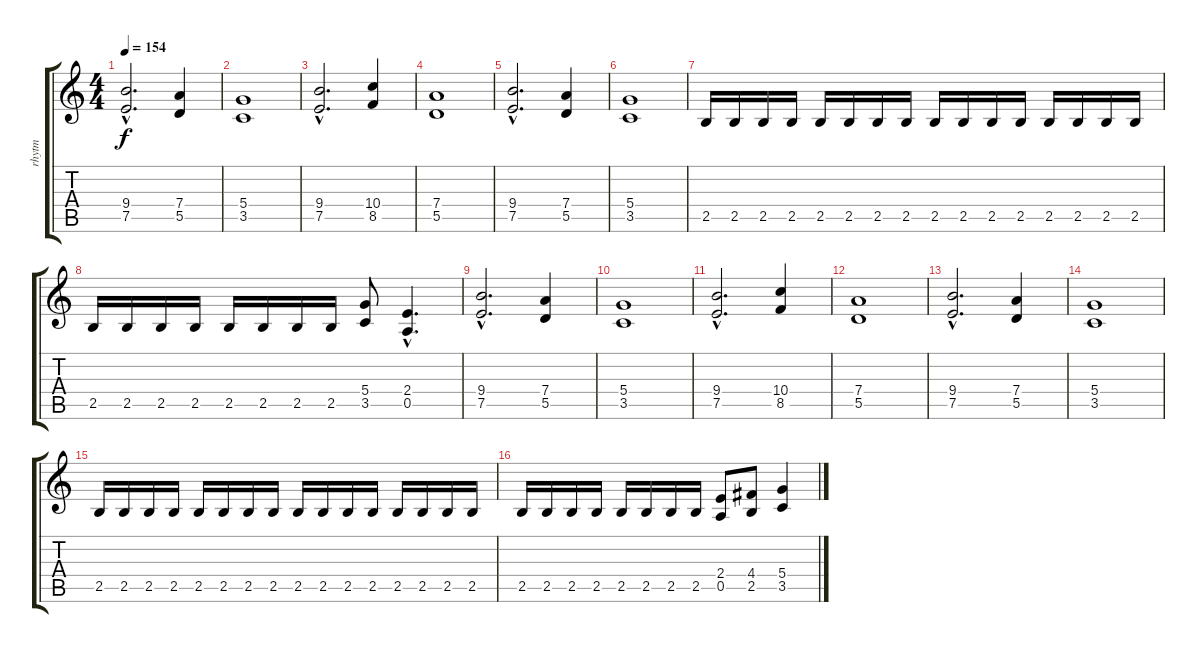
\track ("rhytm" "rhytm") {instrument distortionguitar}
\staff {score tabs}
\tuning (E4 B3 G3 D3 A2 E2) {hide}
\ts (4 4)
\tempo 154
\clef g2
\ks c
(9.4{hac} 7.5{hac}).2{d dy f} (7.4 5.5).4 |
(5.4 3.5).1 |
(9.4{hac} 7.5{hac}).2{d} (10.4 8.5).4 |
(7.4 5.5).1 |
(9.4{hac} 7.5{hac}).2{d} (7.4 5.5).4 |
(5.4 3.5).1 |
2.5.16 2.5.16 2.5.16 2.5.16 2.5.16 2.5.16 2.5.16 2.5.16 2.5.16 2.5.16 2.5.16 2.5.16 2.5.16 2.5.16 2.5.16 2.5.16 |
2.5.16 2.5.16 2.5.16 2.5.16 2.5.16 2.5.16 2.5.16 2.5.16 (5.4 3.5).8 (2.4{hac} 0.5{hac}).4{d} |
(9.4{hac} 7.5{hac}).2{d} (7.4 5.5).4 |
(5.4 3.5).1 |
(9.4{hac} 7.5{hac}).2{d} (10.4 8.5).4 |
(7.4 5.5).1 |
(9.4{hac} 7.5{hac}).2{d} (7.4 5.5).4 |
(5.4 3.5).1 |
2.5.16 2.5.16 2.5.16 2.5.16 2.5.16 2.5.16 2.5.16 2.5.16 2.5.16 2.5.16 2.5.16 2.5.16 2.5.16 2.5.16 2.5.16 2.5.16 |
2.5.16 2.5.16 2.5.16 2.5.16 2.5.16 2.5.16 2.5.16 2.5.16 (2.4 0.5).8 (4.4 2.5).8 (5.4 3.5).4
